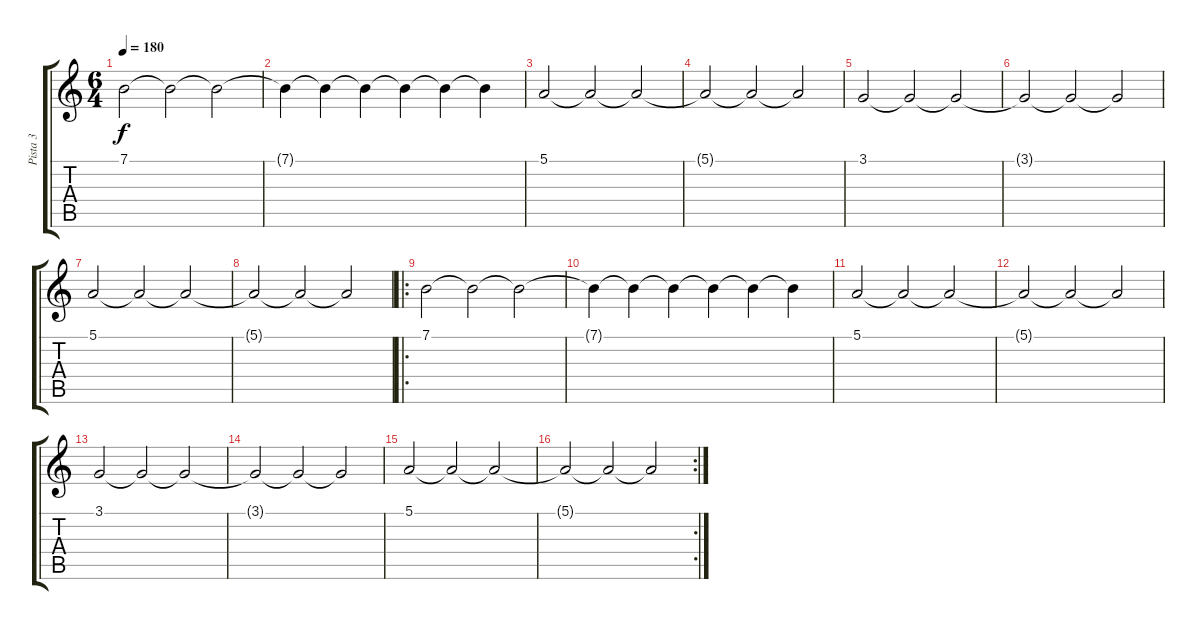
\track ("Pista 3" "Pista 3") {instrument synthvoice}
\staff {score tabs}
\tuning (E4 B3 G3 D3 A2 E2) {hide}
\ts (6 4)
\tempo 180
\clef g2
\ks c
7.1.2{dy f instrument synthvoice} 7.1{t}.2 7.1{t}.2 |
7.1{t}.4 7.1{t}.4 7.1{t}.4 7.1{t}.4 7.1{t}.4 7.1{t}.4 |
5.1.2 5.1{t}.2 5.1{t}.2 |
5.1{t}.2 5.1{t}.2 5.1{t}.2 |
3.1.2 3.1{t}.2 3.1{t}.2 |
3.1{t}.2 3.1{t}.2 3.1{t}.2 |
5.1.2 5.1{t}.2 5.1{t}.2 |
5.1{t}.2 5.1{t}.2 5.1{t}.2 |
\ro
7.1.2 7.1{t}.2 7.1{t}.2 |
7.1{t}.4 7.1{t}.4 7.1{t}.4 7.1{t}.4 7.1{t}.4 7.1{t}.4 |
5.1.2 5.1{t}.2 5.1{t}.2 |
5.1{t}.2 5.1{t}.2 5.1{t}.2 |
3.1.2 3.1{t}.2 3.1{t}.2 |
3.1{t}.2 3.1{t}.2 3.1{t}.2 |
5.1.2 5.1{t}.2 5.1{t}.2 |
\rc 2
5.1{t}.2 5.1{t}.2 5.1{t}.2
